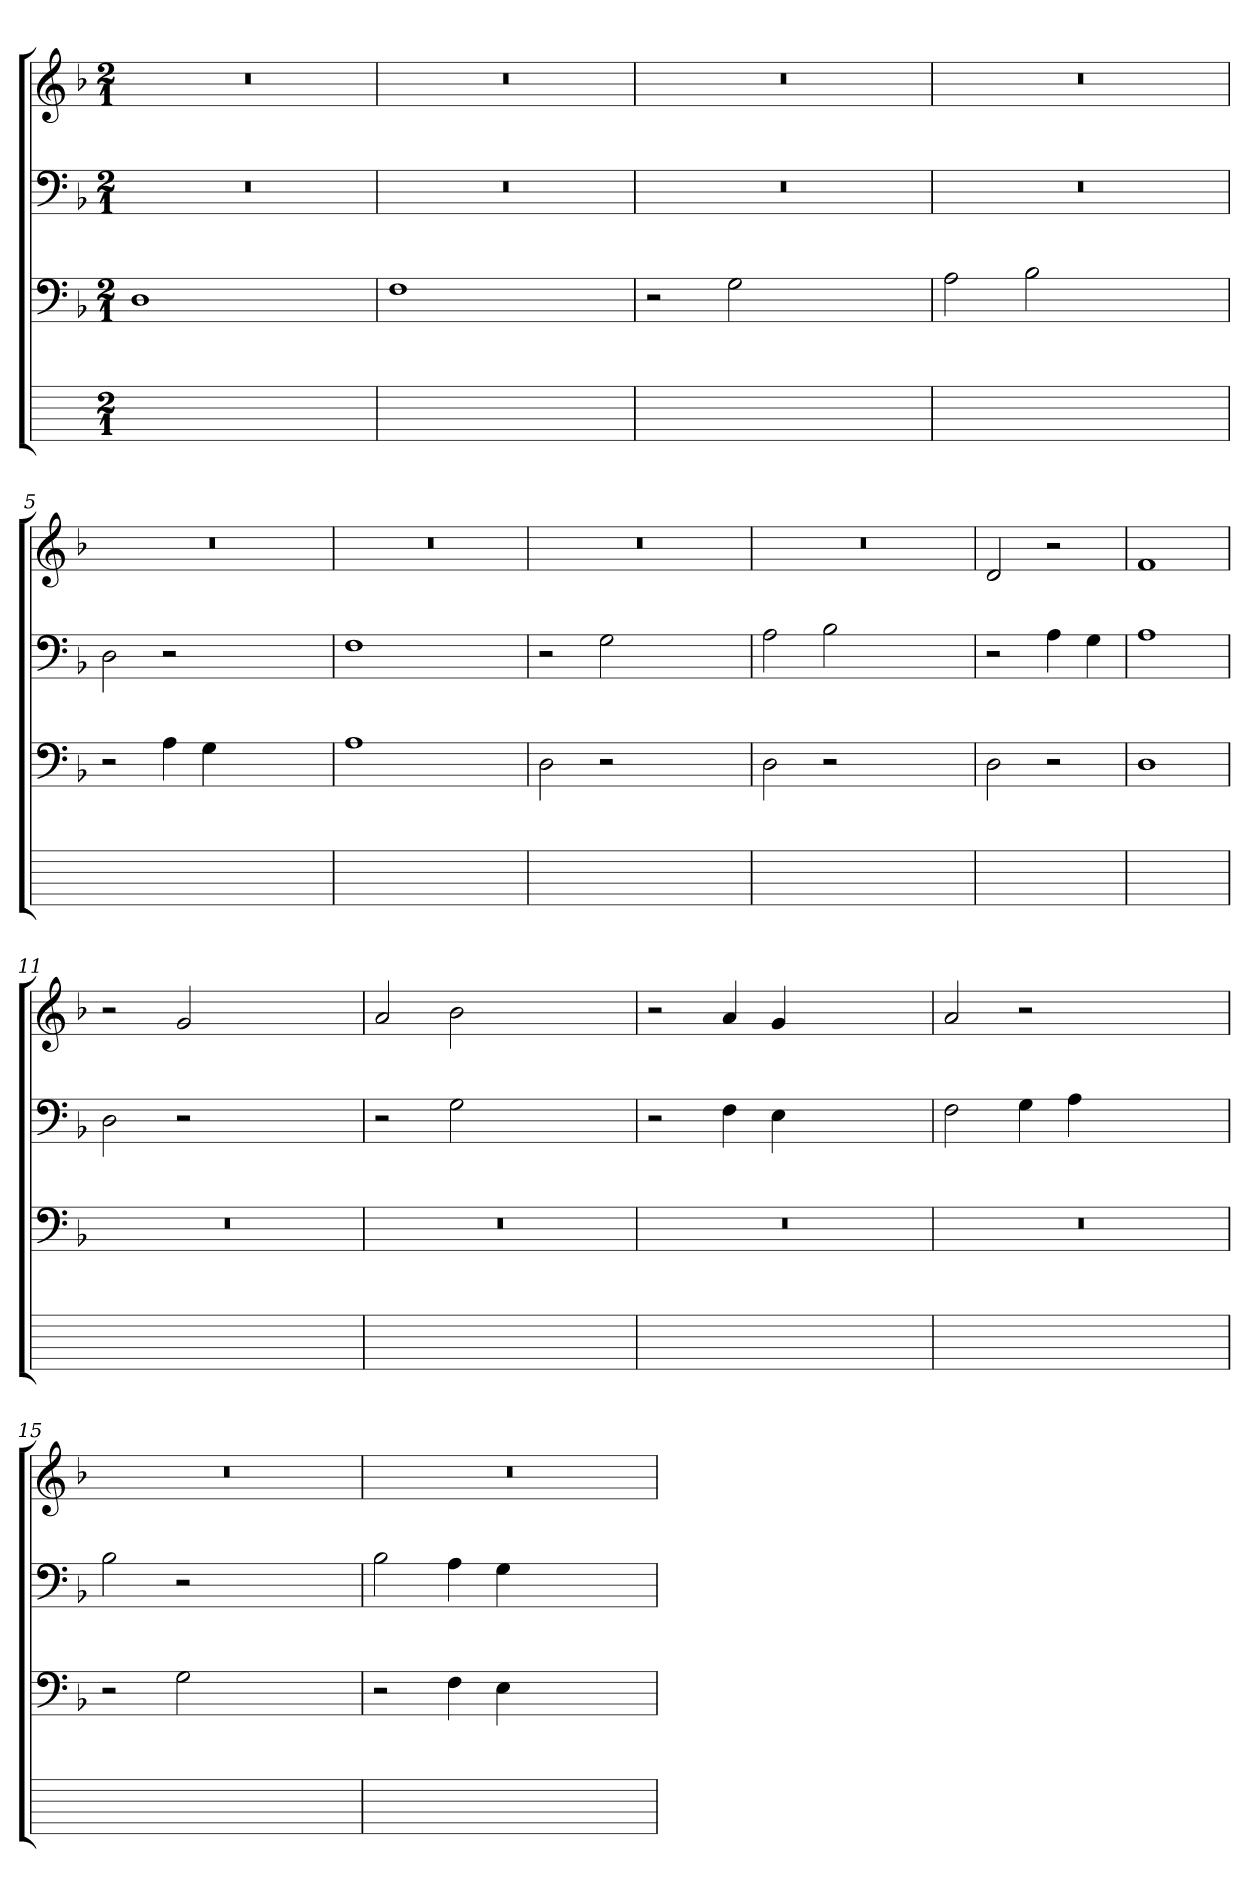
**kern	**kern	**kern	**kern
*part4	*part3	*part2	*part1
*staff4	*staff3	*staff2	*staff1
*stria6	*	*	*
*	*clefF4	*clefF4	*clefG2
*	*k[b-]	*k[b-]	*k[b-]
*	*F:	*F:	*F:
*M2/1	*M2/1	*M2/1	*M2/1
=1	=1	=1	=1
0ryy	1D	0r	0r
.	1ryy	.	.
=2	=2	=2	=2
0ryy	1F	0r	0r
.	1ryy	.	.
=3	=3	=3	=3
0ryy	2r	0r	0r
.	2G	.	.
.	1ryy	.	.
=4	=4	=4	=4
0ryy	2A	0r	0r
.	2B-	.	.
.	1ryy	.	.
=5	=5	=5	=5
0ryy	2r	2D	0r
.	4A	2r	.
.	4G	.	.
.	1ryy	1ryy	.
=6	=6	=6	=6
0ryy	1A	1F	0r
.	1ryy	1ryy	.
=7	=7	=7	=7
0ryy	2D	2r	0r
.	2r	2G	.
.	1ryy	1ryy	.
=8	=8	=8	=8
0ryy	2Di	2A	0r
.	2r	2B-	.
.	1ryy	1ryy	.
=9	=9	=9	=9
1ryy	2Di	2r	2d
.	2r	4A	2r
.	.	4G	.
=10	=10	=10	=10
1ryy	1Di	1A	1f
=11	=11	=11	=11
0ryy	0r	2D	2r
.	.	2r	2g
.	.	1ryy	1ryy
=12	=12	=12	=12
0ryy	0r	2r	2a
.	.	2G	2b-
.	.	1ryy	1ryy
=13	=13	=13	=13
0ryy	0r	2r	2r
.	.	4F	4a
.	.	4E	4g
.	.	1ryy	1ryy
=14	=14	=14	=14
0ryy	0r	2F	2a
.	.	4G	2r
.	.	4A	.
.	.	1ryy	1ryy
=15	=15	=15	=15
0ryy	2r	2B-	0r
.	2G	2r	.
.	1ryy	1ryy	.
=16	=16	=16	=16
0ryy	2r	2B-i	0r
.	4F	4A	.
.	4E	4G	.
.	1ryy	1ryy	.
=	=	=	=
*-	*-	*-	*-
